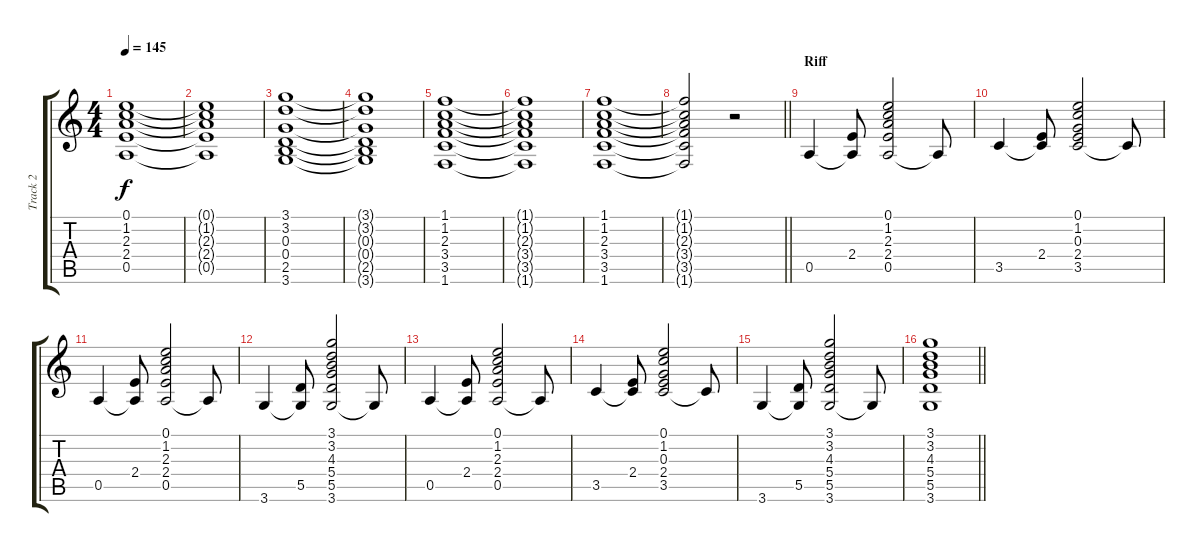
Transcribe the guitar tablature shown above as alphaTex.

\track ("Track 2" "Track 2") {instrument electricguitarclean}
\staff {score tabs}
\tuning (E4 B3 G3 D3 A2 E2) {hide}
\ts (4 4)
\tempo 145
\clef g2
\ks c
(0.1 1.2 2.3 2.4 0.5).1{dy f} |
(0.1{t} 1.2{t} 2.3{t} 2.4{t} 0.5{t}).1 |
(3.1 3.2 0.3 0.4 2.5 3.6).1 |
(3.1{t} 3.2{t} 0.3{t} 0.4{t} 2.5{t} 3.6{t}).1 |
(1.1 1.2 2.3 3.4 3.5 1.6).1 |
(1.1{t} 1.2{t} 2.3{t} 3.4{t} 3.5{t} 1.6{t}).1 |
(1.1 1.2 2.3 3.4 3.5 1.6).1 |
\barLineRight lightlight
(1.1{t} 1.2{t} 2.3{t} 3.4{t} 3.5{t} 1.6{t}).2 r.2 |
\section ("" "Riff")
0.5.4 (2.4 0.5{t}).8 (0.1 1.2 2.3 2.4 0.5).2 0.5{t}.8 |
3.5.4 (2.4 3.5{t}).8 (0.1 1.2 0.3 2.4 3.5).2 3.5{t}.8 |
0.5.4 (2.4 0.5{t}).8 (0.1 1.2 2.3 2.4 0.5).2 0.5{t}.8 |
3.6.4 (5.5 3.6{t}).8 (3.1 3.2 4.3 5.4 5.5 3.6).2 3.6{t}.8 |
0.5.4 (2.4 0.5{t}).8 (0.1 1.2 2.3 2.4 0.5).2 0.5{t}.8 |
3.5.4 (2.4 3.5{t}).8 (0.1 1.2 0.3 2.4 3.5).2 3.5{t}.8 |
3.6.4 (5.5 3.6{t}).8 (3.1 3.2 4.3 5.4 5.5 3.6).2 3.6{t}.8 |
\barLineRight lightlight
(3.1 3.2 4.3 5.4 5.5 3.6).1
